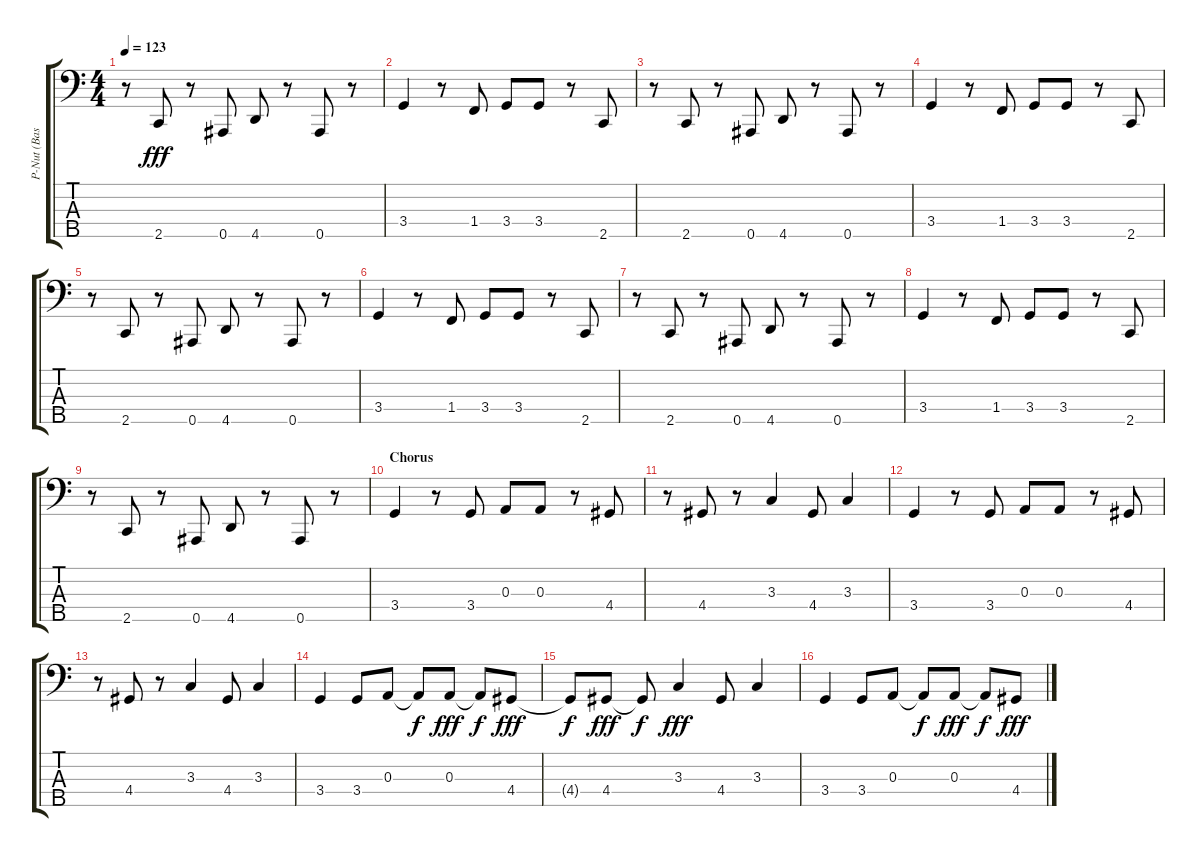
\track ("P-Nut (Bass)" "P-Nut (Bas") {instrument electricbassfinger}
\staff {score tabs}
\tuning (G2 D2 A1 E1 Bb0) {hide}
\ts (4 4)
\tempo 123
\clef f4
\ks c
r.8{dy fff} 2.5.8 r.8 0.5.8 4.5.8 r.8 0.5.8 r.8 |
3.4.4 r.8 1.4.8 3.4.8 3.4.8 r.8 2.5.8 |
r.8 2.5.8 r.8 0.5.8 4.5.8 r.8 0.5.8 r.8 |
3.4.4 r.8 1.4.8 3.4.8 3.4.8 r.8 2.5.8 |
r.8 2.5.8 r.8 0.5.8 4.5.8 r.8 0.5.8 r.8 |
3.4.4 r.8 1.4.8 3.4.8 3.4.8 r.8 2.5.8 |
r.8 2.5.8 r.8 0.5.8 4.5.8 r.8 0.5.8 r.8 |
3.4.4 r.8 1.4.8 3.4.8 3.4.8 r.8 2.5.8 |
r.8 2.5.8 r.8 0.5.8 4.5.8 r.8 0.5.8 r.8 |
\section ("" "Chorus")
3.4.4{volume 12} r.8 3.4.8 0.3.8 0.3.8 r.8 4.4.8 |
r.8 4.4.8 r.8 3.3.4 4.4.8 3.3.4 |
3.4.4 r.8 3.4.8 0.3.8 0.3.8 r.8 4.4.8 |
r.8 4.4.8 r.8 3.3.4 4.4.8 3.3.4 |
3.4.4 3.4.8 0.3.8 0.3{t}.8{dy f} 0.3.8{dy fff} 0.3{t}.8{dy f} 4.4.8{dy fff} |
4.4{t}.8{dy f} 4.4.8{dy fff} 4.4{t}.8{dy f} 3.3.4{dy fff} 4.4.8 3.3.4 |
3.4.4 3.4.8 0.3.8 0.3{t}.8{dy f} 0.3.8{dy fff} 0.3{t}.8{dy f} 4.4.8{dy fff}
